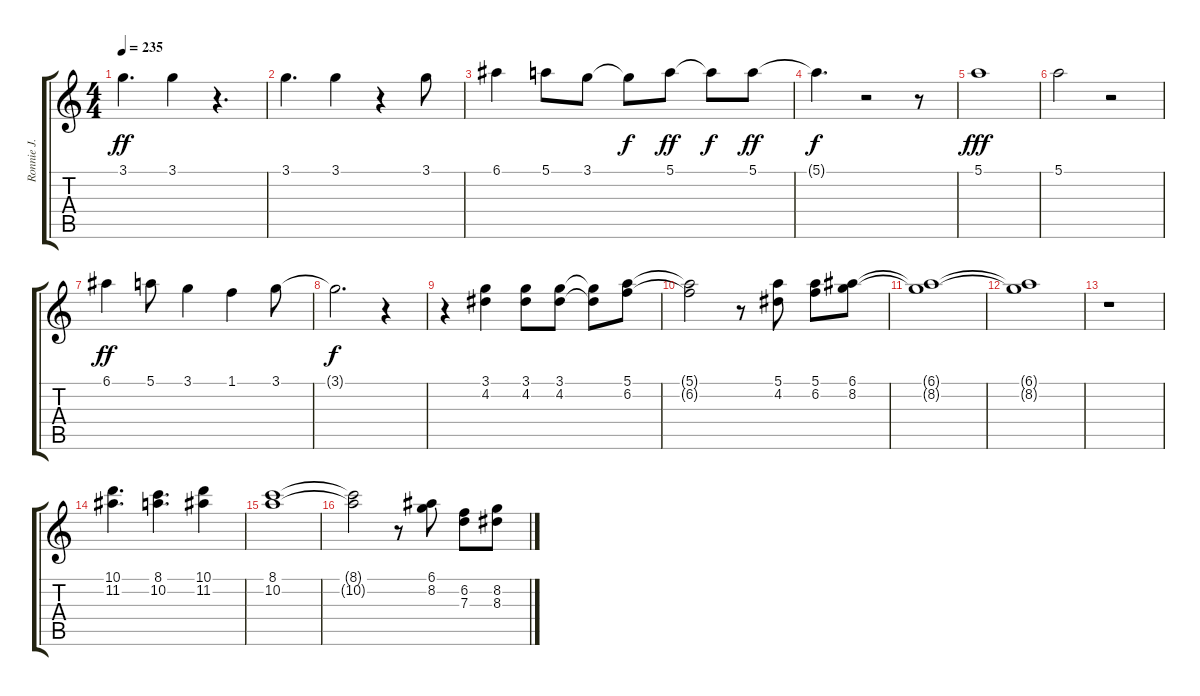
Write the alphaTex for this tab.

\track ("Ronnie J. Dio" "Ronnie J. ") {instrument whistle}
\staff {score tabs}
\tuning (E5 B4 G4 D4 A3 E3) {hide}
\ts (4 4)
\tempo 235
\clef g2
\ks c
3.1.4{d dy ff} 3.1.4 r.4{d} |
3.1.4{d} 3.1.4 r.4 3.1.8 |
6.1.4 5.1.8 3.1.8 3.1{t}.8{dy f} 5.1.8{dy ff} 5.1{t}.8{dy f} 5.1.8{dy ff} |
5.1{t}.4{d dy f} r.2 r.8 |
5.1.1{dy fff} |
5.1.2 r.2 |
6.1.4{dy ff} 5.1.8 3.1.4 1.1.4 3.1.8 |
3.1{t}.2{d dy f} r.4 |
r.4 (3.1 4.2).4 (3.1 4.2).8 (3.1 4.2).8 (3.1{t} 4.2{t}).8 (5.1 6.2).8 |
(5.1{t} 6.2{t}).2 r.8 (5.1 4.2).8 (5.1 6.2).8 (6.1 8.2).8 |
(6.1{t} 8.2{t}).1 |
(6.1{t} 8.2{t}).1 |
r.1 |
(10.1 11.2).4{d} (8.1 10.2).4{d} (10.1 11.2).4 |
(8.1 10.2).1 |
(8.1{t} 10.2{t}).2 r.8 (6.1 8.2).8 (6.2 7.3).8 (8.2 8.3).8
